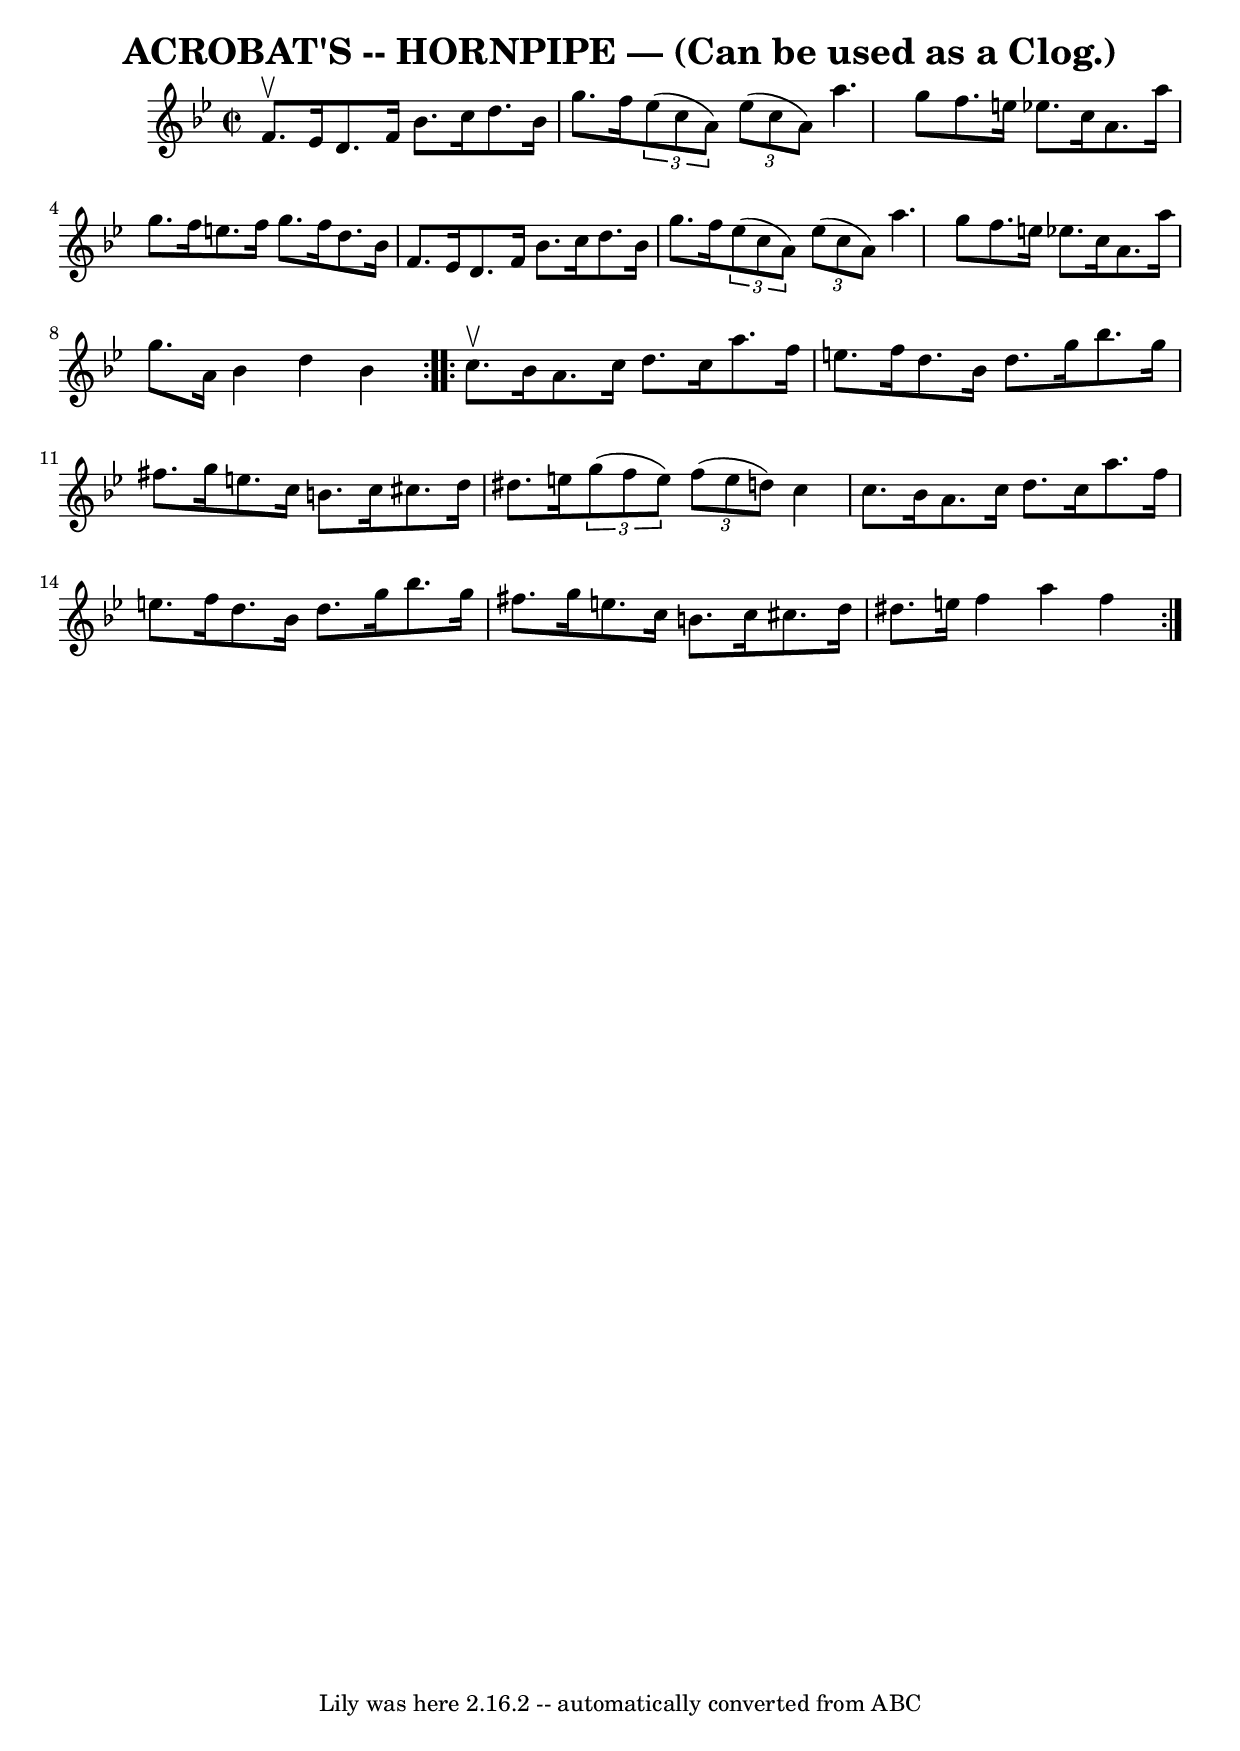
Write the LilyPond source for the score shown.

\version "2.7.40"
\include "Mammoth.ily"
\header {
	book = "Ryan's Mammoth Collection of Fiddle Tunes"
	crossRefNumber = "1"
	footnotes = ""
	origin = "As performed by G.L.TRACT."
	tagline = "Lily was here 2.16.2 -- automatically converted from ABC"
	title = "ACROBAT'S -- HORNPIPE — (Can be used as a Clog.)"
}
voicedefault =  {
\set Score.defaultBarType = "empty"

\repeat volta 2 {
\override Staff.TimeSignature #'style = #'C
 \time 2/2 \key bes \major f'8.^\upbow ees'16        |
 d'8.    
f'16 bes'8. c''16 d''8. bes'16 g''8. f''16    |
   
\times 2/3 { ees''8 (c''8 a'8) }   \times 2/3 { ees''8 (c''8    
a'8) } a''4. g''8    |
 f''8. e''16 ees''!8. c''16    
a'8. a''16 g''8. f''16    |
 e''8. f''16 g''8. f''16  
 d''8. bes'16 f'8. ees'16    |
     |
 d'8. f'16    
bes'8. c''16 d''8. bes'16 g''8. f''16    |
   \times 2/3 { 
 ees''8 (c''8 a'8) }   \times 2/3 { ees''8 (c''8 a'8) }   
a''4. g''8    |
 f''8. e''16 ees''!8. c''16 a'8.    
a''16 g''8. a'16    |
 bes'4 d''4 bes'4    }     
\repeat volta 2 { c''8.^\upbow bes'16        |
 a'8. c''16    
d''8. c''16 a''8. f''16 e''8. f''16    |
 d''8.    
bes'16 d''8. g''16 bes''8. g''16 fis''8. g''16    |
   
e''8. c''16 b'8. c''16 cis''8. d''16 dis''8. e''!16    
|
   \times 2/3 { g''8 (f''8 e''8) }   \times 2/3 { f''8 (
e''8 d''8) } c''4 c''8. bes'16    |
     |
 a'8.    
c''16 d''8. c''16 a''8. f''16 e''8. f''16    |
 d''8. 
 bes'16 d''8. g''16 bes''8. g''16 fis''8. g''16    |
 
 e''8. c''16 b'8. c''16 cis''8. d''16 dis''8. e''!16    
|
 f''4 a''4 f''4    }   
}

\score{
    <<

	\context Staff="default"
	{
	    \voicedefault 
	}

    >>
	\layout {
	}
	\midi {}
}
